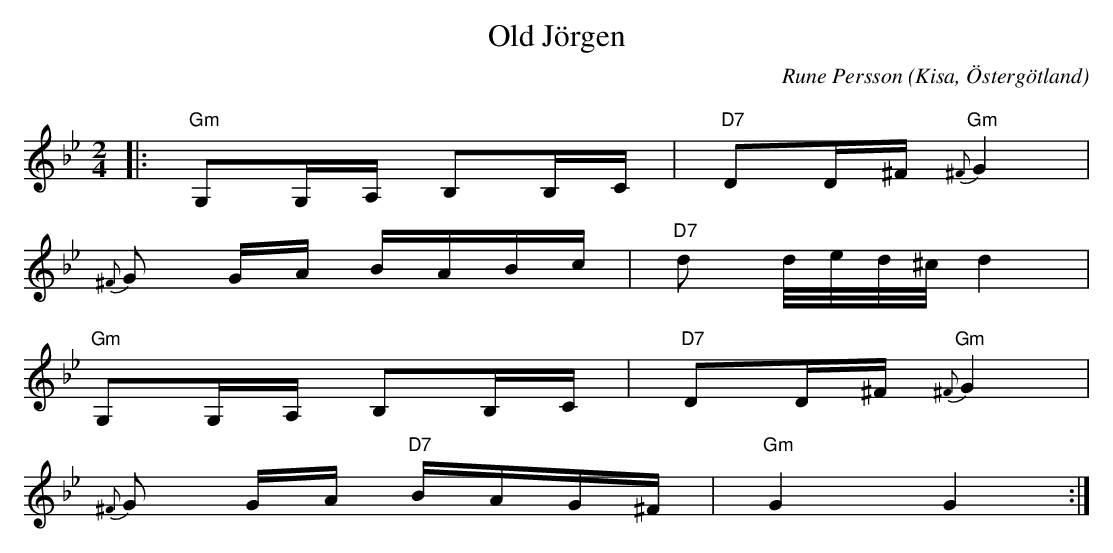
X:1
T:Old Jörgen
C:Rune Persson
O:Kisa, Östergötland
Q:60
M:2/4
L:1/8
K:Gm
|:"Gm"G,G,/A,/ B,B,/C/|"D7"DD/^F/"Gm" {^F}G2|
{^F}G G/A/ B/A/B/c/|"D7"d d/4e/4d/4^c/4 d2|
"Gm"G,G,/A,/ B,B,/C/|"D7"DD/^F/"Gm" {^F}G2|
{^F}G G/A/ "D7"B/A/G/^F/|"Gm"G2 G2:|
